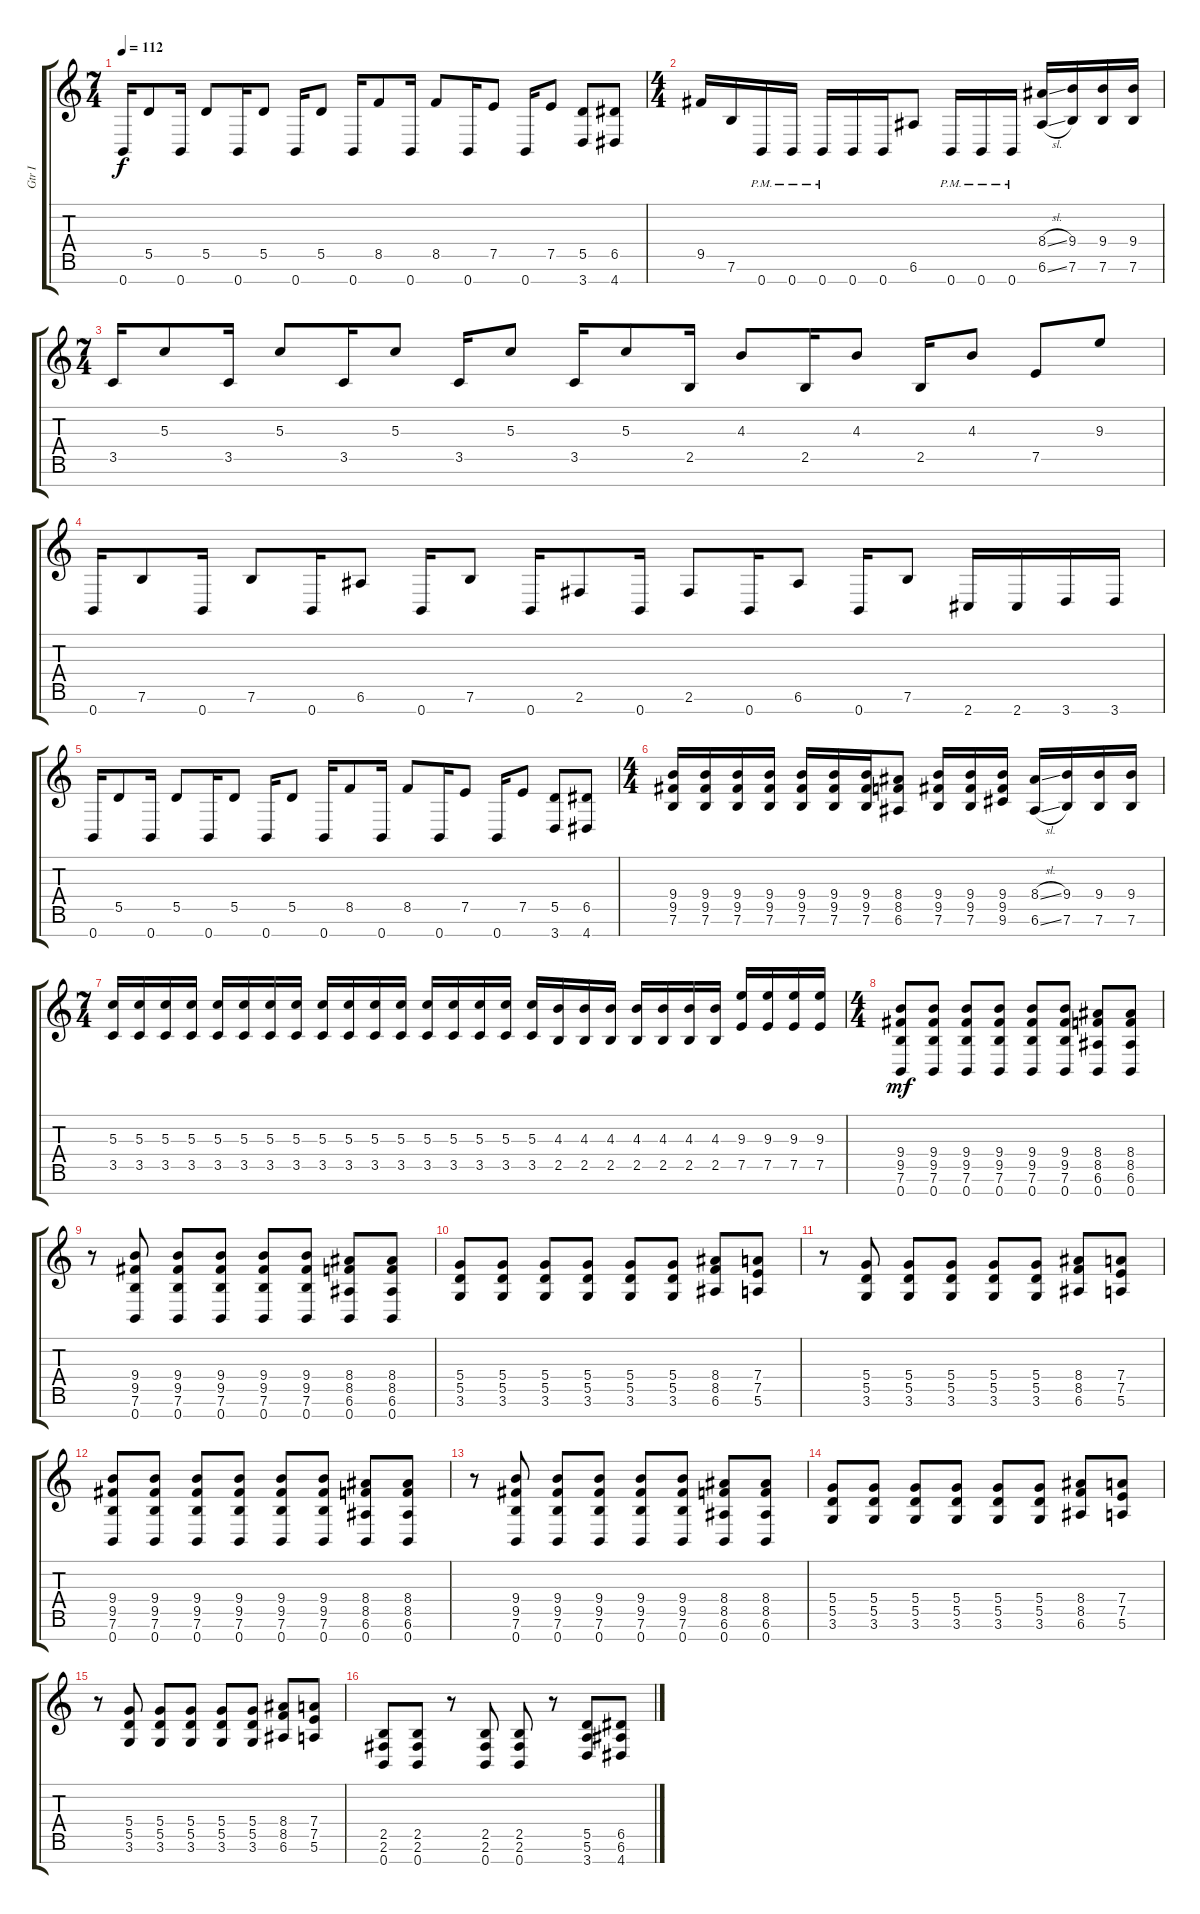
\track ("Gtr I" "Gtr I") {instrument overdrivenguitar}
\staff {score tabs}
\tuning (E4 B3 G3 D3 A2 E2 B1) {hide}
\ts (7 4)
\tempo 112
\clef g2
\ks c
0.7.16{dy f} 5.5.8 0.7.16 5.5.8 0.7.16 5.5.8 0.7.16 5.5.8 0.7.16 8.5.8 0.7.16 8.5.8 0.7.16 7.5.8 0.7.16 7.5.8 (5.5 3.7).8 (6.5 4.7).8 |
\ts (4 4)
9.5.16 7.6.16 0.7{pm}.16 0.7{pm}.16 0.7{pm}.16 0.7.16 0.7.16 6.6.8 0.7{pm}.16 0.7{pm}.16 0.7{pm}.16 (8.4{sl} 6.6{sl}).16 (9.4 7.6).16 (9.4 7.6).16 (9.4 7.6).16 |
\ts (7 4)
3.5.16 5.3.8 3.5.16 5.3.8 3.5.16 5.3.8 3.5.16 5.3.8 3.5.16 5.3.8 2.5.16 4.3.8 2.5.16 4.3.8 2.5.16 4.3.8 7.5.8 9.3.8 |
0.7.16 7.6.8 0.7.16 7.6.8 0.7.16 6.6.8 0.7.16 7.6.8 0.7.16 2.6.8 0.7.16 2.6.8 0.7.16 6.6.8 0.7.16 7.6.8 2.7.16 2.7.16 3.7.16 3.7.16 |
0.7.16 5.5.8 0.7.16 5.5.8 0.7.16 5.5.8 0.7.16 5.5.8 0.7.16 8.5.8 0.7.16 8.5.8 0.7.16 7.5.8 0.7.16 7.5.8 (5.5 3.7).8 (6.5 4.7).8 |
\ts (4 4)
(9.4 9.5 7.6).16 (9.4 9.5 7.6).16 (9.4 9.5 7.6).16 (9.4 9.5 7.6).16 (9.4 9.5 7.6).16 (9.4 9.5 7.6).16 (9.4 9.5 7.6).16 (8.4 8.5 6.6).8 (9.4 9.5 7.6).16 (9.4 9.5 7.6).16 (9.4 9.5 9.6).16 (8.4{sl} 6.6{sl}).16 (9.4 7.6).16 (9.4 7.6).16 (9.4 7.6).16 |
\ts (7 4)
(5.3 3.5).16 (5.3 3.5).16 (5.3 3.5).16 (5.3 3.5).16 (5.3 3.5).16 (5.3 3.5).16 (5.3 3.5).16 (5.3 3.5).16 (5.3 3.5).16 (5.3 3.5).16 (5.3 3.5).16 (5.3 3.5).16 (5.3 3.5).16 (5.3 3.5).16 (5.3 3.5).16 (5.3 3.5).16 (5.3 3.5).16 (4.3 2.5).16 (4.3 2.5).16 (4.3 2.5).16 (4.3 2.5).16 (4.3 2.5).16 (4.3 2.5).16 (4.3 2.5).16 (9.3 7.5).16 (9.3 7.5).16 (9.3 7.5).16 (9.3 7.5).16 |
\ts (4 4)
(9.4 9.5 7.6 0.7).8{dy mf} (9.4 9.5 7.6 0.7).8 (9.4 9.5 7.6 0.7).8 (9.4 9.5 7.6 0.7).8 (9.4 9.5 7.6 0.7).8 (9.4 9.5 7.6 0.7).8 (8.4 8.5 6.6 0.7).8 (8.4 8.5 6.6 0.7).8 |
r.8 (9.4 9.5 7.6 0.7).8 (9.4 9.5 7.6 0.7).8 (9.4 9.5 7.6 0.7).8 (9.4 9.5 7.6 0.7).8 (9.4 9.5 7.6 0.7).8 (8.4 8.5 6.6 0.7).8 (8.4 8.5 6.6 0.7).8 |
(5.4 5.5 3.6).8 (5.4 5.5 3.6).8 (5.4 5.5 3.6).8 (5.4 5.5 3.6).8 (5.4 5.5 3.6).8 (5.4 5.5 3.6).8 (8.4 8.5 6.6).8 (7.4 7.5 5.6).8 |
r.8 (5.4 5.5 3.6).8 (5.4 5.5 3.6).8 (5.4 5.5 3.6).8 (5.4 5.5 3.6).8 (5.4 5.5 3.6).8 (8.4 8.5 6.6).8 (7.4 7.5 5.6).8 |
(9.4 9.5 7.6 0.7).8 (9.4 9.5 7.6 0.7).8 (9.4 9.5 7.6 0.7).8 (9.4 9.5 7.6 0.7).8 (9.4 9.5 7.6 0.7).8 (9.4 9.5 7.6 0.7).8 (8.4 8.5 6.6 0.7).8 (8.4 8.5 6.6 0.7).8 |
r.8 (9.4 9.5 7.6 0.7).8 (9.4 9.5 7.6 0.7).8 (9.4 9.5 7.6 0.7).8 (9.4 9.5 7.6 0.7).8 (9.4 9.5 7.6 0.7).8 (8.4 8.5 6.6 0.7).8 (8.4 8.5 6.6 0.7).8 |
(5.4 5.5 3.6).8 (5.4 5.5 3.6).8 (5.4 5.5 3.6).8 (5.4 5.5 3.6).8 (5.4 5.5 3.6).8 (5.4 5.5 3.6).8 (8.4 8.5 6.6).8 (7.4 7.5 5.6).8 |
r.8 (5.4 5.5 3.6).8 (5.4 5.5 3.6).8 (5.4 5.5 3.6).8 (5.4 5.5 3.6).8 (5.4 5.5 3.6).8 (8.4 8.5 6.6).8 (7.4 7.5 5.6).8 |
(2.5 2.6 0.7).8 (2.5 2.6 0.7).8 r.8 (2.5 2.6 0.7).8 (2.5 2.6 0.7).8 r.8 (5.5 5.6 3.7).8 (6.5 6.6 4.7).8
